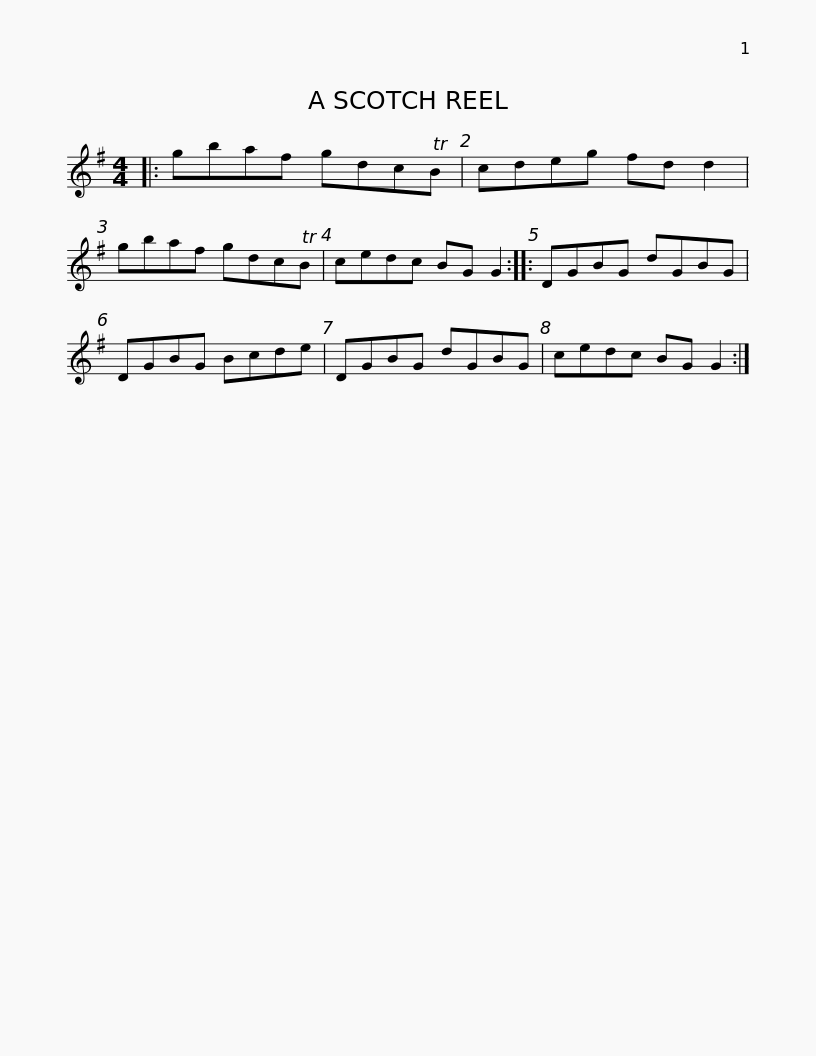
X:1
L:1/8
M:4/4
I:linebreak $
K:G
V:1 treble
V:1
|: gbaf gdcTB | cdeg fd d2 | gbaf gdcTB | cedc BG G2 :: DGBG dGBG |$ %5
 DGBG Bcde | DGBG dGBG | cedc BG G2 :| %8
